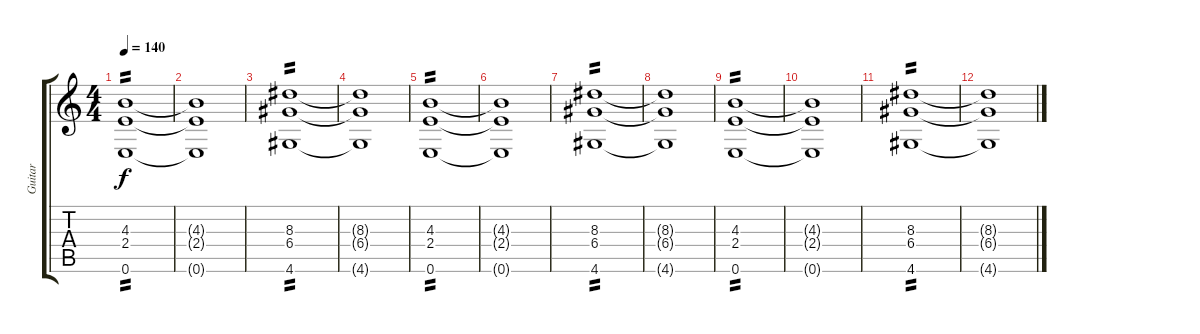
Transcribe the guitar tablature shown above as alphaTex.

\track ("Guitar" "Guitar") {instrument overdrivenguitar}
\staff {score tabs}
\tuning (E4 B3 G3 D3 A2 E2) {hide}
\ts (4 4)
\tempo 140
\clef g2
\ks c
(4.3 2.4 0.6).1{tp 2 dy f} |
(4.3{t} 2.4{t} 0.6{t}).1 |
(8.3 6.4 4.6).1{tp 2} |
(8.3{t} 6.4{t} 4.6{t}).1 |
(4.3 2.4 0.6).1{tp 2} |
(4.3{t} 2.4{t} 0.6{t}).1 |
(8.3 6.4 4.6).1{tp 2} |
(8.3{t} 6.4{t} 4.6{t}).1 |
(4.3 2.4 0.6).1{tp 2 volume 0} |
(4.3{t} 2.4{t} 0.6{t}).1 |
(8.3 6.4 4.6).1{tp 2} |
(8.3{t} 6.4{t} 4.6{t}).1
